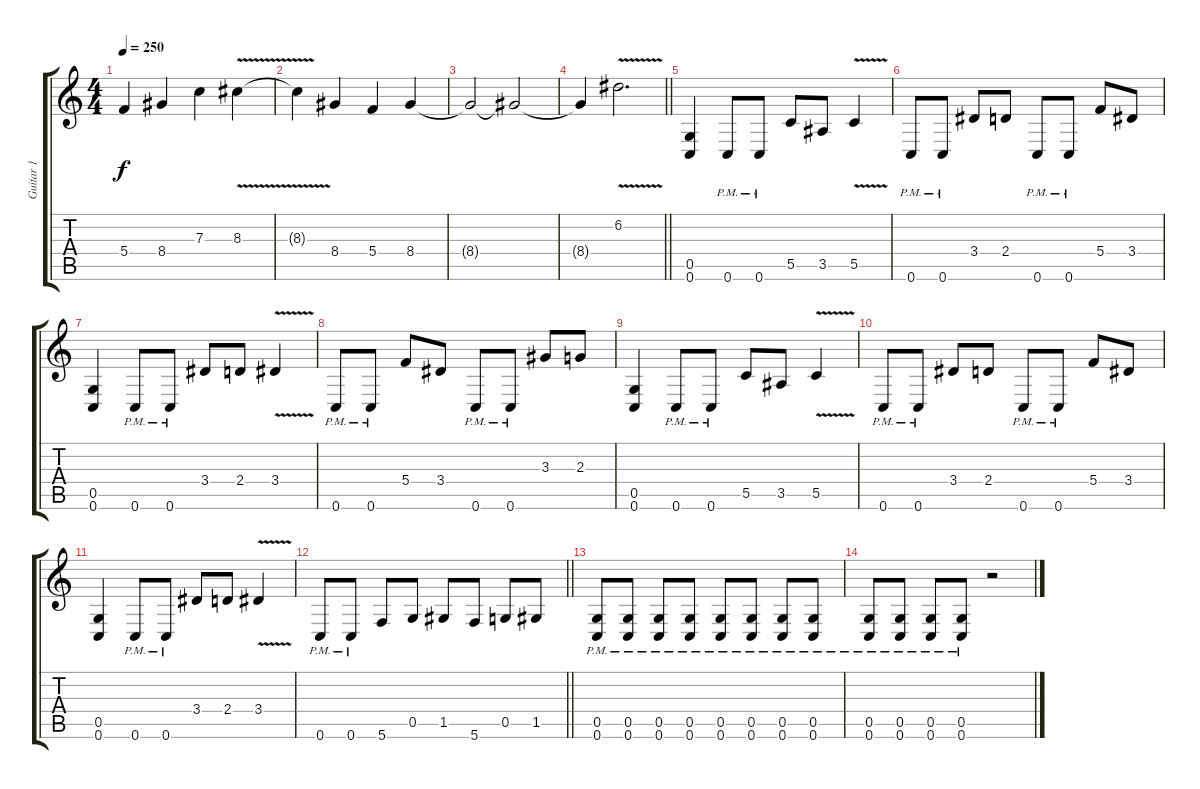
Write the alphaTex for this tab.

\track ("Guitar 1" "Guitar 1") {instrument distortionguitar}
\staff {score tabs}
\tuning (D4 A3 F3 C3 G2 C2) {hide}
\ts (4 4)
\tempo 250
\clef g2
\ks c
5.4.4{dy f} 8.4.4 7.3.4 8.3{v}.4 |
8.3{t}.4 8.4.4 5.4.4 8.4.4 |
8.4{t}.2 8.4{t}.2 |
\barLineRight lightlight
8.4{t}.4 6.2{v}.2{d} |
(0.5 0.6).4 0.6{pm}.8 0.6{pm}.8 5.5.8 3.5.8 5.5{v}.4 |
0.6{pm}.8 0.6{pm}.8 3.4.8 2.4.8 0.6{pm}.8 0.6{pm}.8 5.4.8 3.4.8 |
(0.5 0.6).4 0.6{pm}.8 0.6{pm}.8 3.4.8 2.4.8 3.4{v}.4 |
0.6{pm}.8 0.6{pm}.8 5.4.8 3.4.8 0.6{pm}.8 0.6{pm}.8 3.3.8 2.3.8 |
(0.5 0.6).4 0.6{pm}.8 0.6{pm}.8 5.5.8 3.5.8 5.5{v}.4 |
0.6{pm}.8 0.6{pm}.8 3.4.8 2.4.8 0.6{pm}.8 0.6{pm}.8 5.4.8 3.4.8 |
(0.5 0.6).4 0.6{pm}.8 0.6{pm}.8 3.4.8 2.4.8 3.4{v}.4 |
\barLineRight lightlight
0.6{pm}.8 0.6{pm}.8 5.6.8 0.5.8 1.5.8 5.6.8 0.5.8 1.5.8 |
(0.5{pm} 0.6{pm}).8 (0.5{pm} 0.6{pm}).8 (0.5{pm} 0.6{pm}).8 (0.5{pm} 0.6{pm}).8 (0.5{pm} 0.6{pm}).8 (0.5{pm} 0.6{pm}).8 (0.5{pm} 0.6{pm}).8 (0.5{pm} 0.6{pm}).8 |
(0.5{pm} 0.6{pm}).8 (0.5{pm} 0.6{pm}).8 (0.5{pm} 0.6{pm}).8 (0.5{pm} 0.6{pm}).8 r.2
